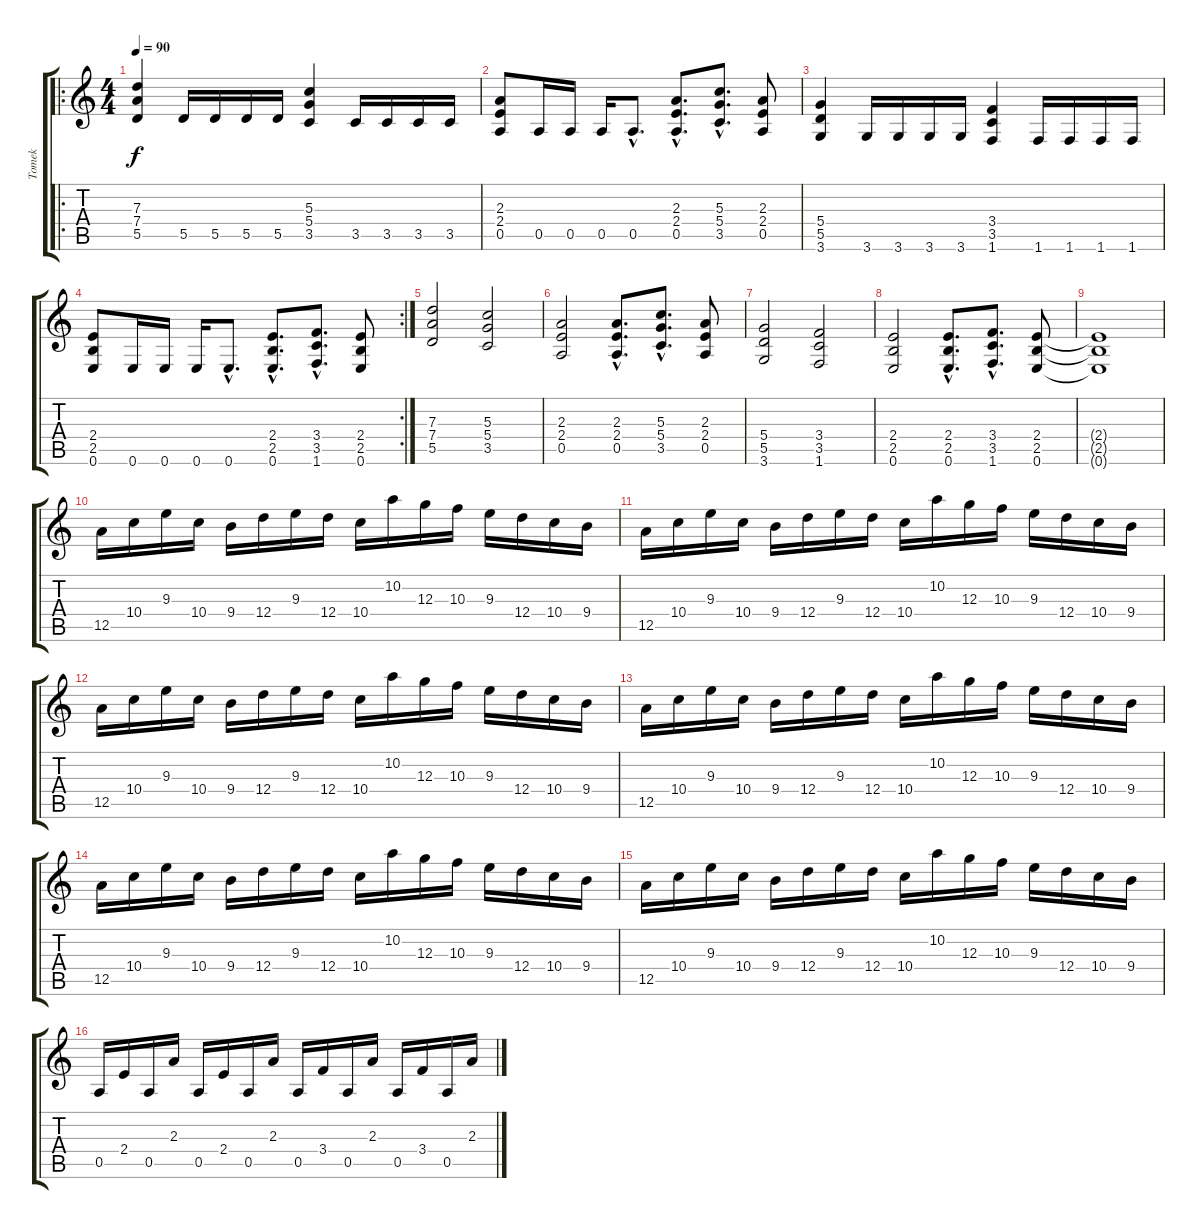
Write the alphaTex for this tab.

\track ("Tomek" "Tomek") {instrument overdrivenguitar}
\staff {score tabs}
\tuning (E4 B3 G3 D3 A2 E2) {hide}
\ro
\ts (4 4)
\tempo 90
\clef g2
\ks c
(7.3 7.4 5.5).4{dy f} 5.5.16 5.5.16 5.5.16 5.5.16 (5.3 5.4 3.5).4 3.5.16 3.5.16 3.5.16 3.5.16 |
(2.3 2.4 0.5).8 0.5.16 0.5.16 0.5.16 0.5{hac}.8{d} (2.3{hac} 2.4{hac} 0.5{hac}).8{d} (5.3{hac} 5.4{hac} 3.5{hac}).8{d} (2.3 2.4 0.5).8 |
(5.4 5.5 3.6).4 3.6.16 3.6.16 3.6.16 3.6.16 (3.4 3.5 1.6).4 1.6.16 1.6.16 1.6.16 1.6.16 |
\rc 2
(2.4 2.5 0.6).8 0.6.16 0.6.16 0.6.16 0.6{hac}.8{d} (2.4{hac} 2.5{hac} 0.6{hac}).8{d} (3.4{hac} 3.5{hac} 1.6{hac}).8{d} (2.4 2.5 0.6).8 |
(7.3 7.4 5.5).2 (5.3 5.4 3.5).2 |
(2.3 2.4 0.5).2 (2.3{hac} 2.4{hac} 0.5{hac}).8{d} (5.3{hac} 5.4{hac} 3.5{hac}).8{d} (2.3 2.4 0.5).8 |
(5.4 5.5 3.6).2 (3.4 3.5 1.6).2 |
(2.4 2.5 0.6).2 (2.4{hac} 2.5{hac} 0.6{hac}).8{d} (3.4{hac} 3.5{hac} 1.6{hac}).8{d} (2.4 2.5 0.6).8 |
(2.4{t} 2.5{t} 0.6{t}).1 |
12.5.16{volume 16 balance 16 instrument electricguitarclean} 10.4.16 9.3.16 10.4.16 9.4.16 12.4.16 9.3.16 12.4.16 10.4.16 10.2.16 12.3.16 10.3.16 9.3.16 12.4.16 10.4.16 9.4.16 |
12.5.16 10.4.16 9.3.16 10.4.16 9.4.16 12.4.16 9.3.16 12.4.16 10.4.16 10.2.16 12.3.16 10.3.16 9.3.16 12.4.16 10.4.16 9.4.16 |
12.5.16 10.4.16 9.3.16 10.4.16 9.4.16 12.4.16 9.3.16 12.4.16 10.4.16 10.2.16 12.3.16 10.3.16 9.3.16 12.4.16 10.4.16 9.4.16 |
12.5.16 10.4.16 9.3.16 10.4.16 9.4.16 12.4.16 9.3.16 12.4.16 10.4.16 10.2.16 12.3.16 10.3.16 9.3.16 12.4.16 10.4.16 9.4.16 |
12.5.16 10.4.16 9.3.16 10.4.16 9.4.16 12.4.16 9.3.16 12.4.16 10.4.16 10.2.16 12.3.16 10.3.16 9.3.16 12.4.16 10.4.16 9.4.16 |
12.5.16 10.4.16 9.3.16 10.4.16 9.4.16 12.4.16 9.3.16 12.4.16 10.4.16 10.2.16 12.3.16 10.3.16 9.3.16 12.4.16 10.4.16 9.4.16 |
0.5.16 2.4.16 0.5.16 2.3.16 0.5.16 2.4.16 0.5.16 2.3.16 0.5.16 3.4.16 0.5.16 2.3.16 0.5.16 3.4.16 0.5.16 2.3.16
